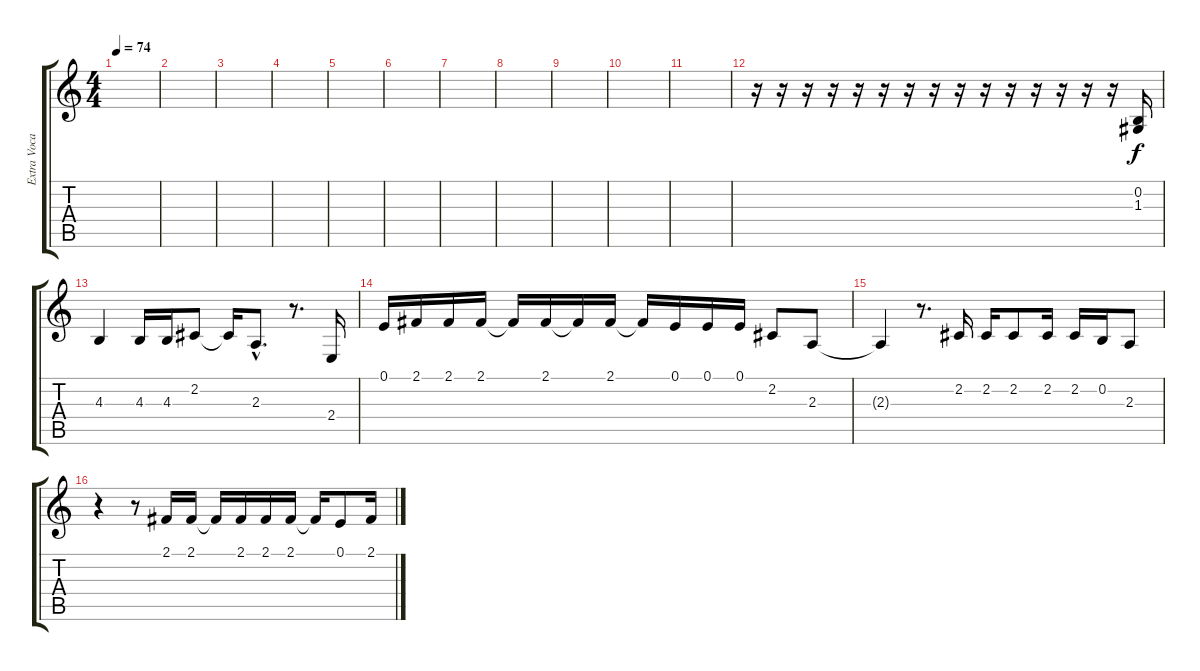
\track ("Extra Vocals" "Extra Voca") {instrument lead1square}
\staff {score tabs}
\tuning (E4 B3 G3 D3 A2 E2) {hide}
\ts (4 4)
\tempo 74
\clef g2
\ks c
|
|
|
|
|
|
|
|
|
|
|
r.16 r.16 r.16 r.16 r.16 r.16 r.16 r.16 r.16 r.16 r.16 r.16 r.16 r.16 r.16 (0.2 1.3).16 |
4.3.4 4.3.16 4.3.16 2.2.8 2.2{t}.16 2.3{hac}.8{d} r.8{d} 2.4.16 |
0.1.16 2.1.16 2.1.16 2.1.16 2.1{t}.16 2.1.16 2.1{t}.16 2.1.16 2.1{t}.16 0.1.16 0.1.16 0.1.16 2.2.8 2.3.8 |
2.3{t}.4 r.8{d} 2.2.16 2.2.16 2.2.8 2.2.16 2.2.16 0.2.16 2.3.8 |
r.4 r.8 2.1.16 2.1.16 2.1{t}.16 2.1.16 2.1.16 2.1.16 2.1{t}.16 0.1.8 2.1.16
